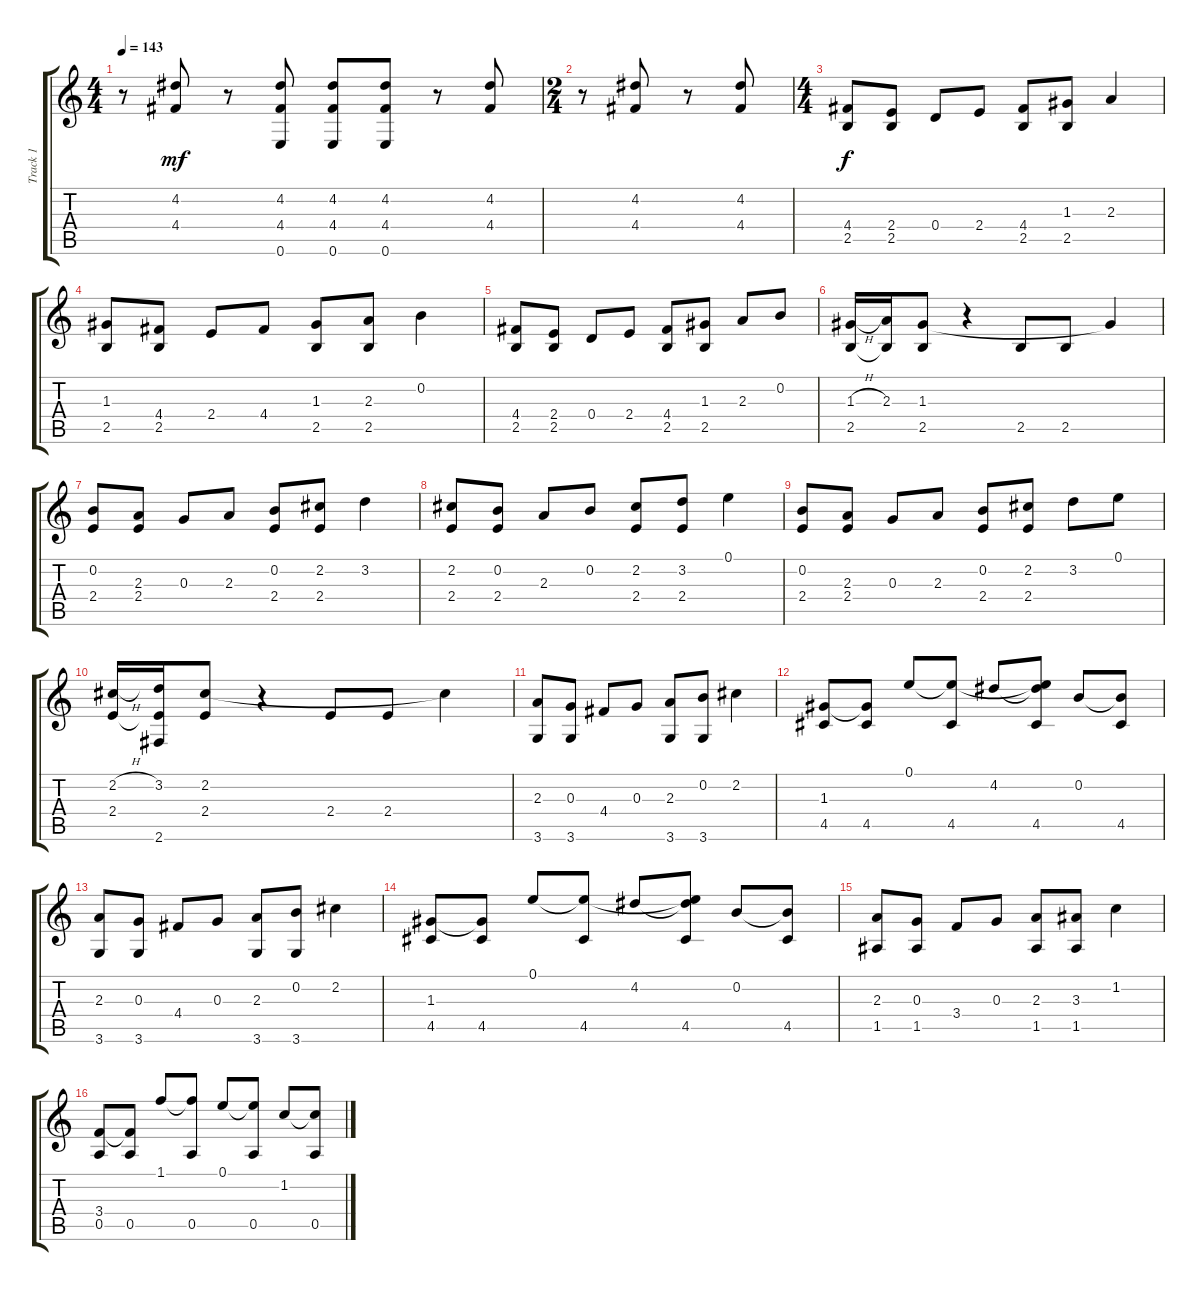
\track ("Track 1" "Track 1") {instrument acousticguitarsteel}
\staff {score tabs}
\tuning (E4 B3 G3 D3 A2 E2) {hide}
\ts (4 4)
\tempo 143
\clef g2
\ks c
r.8{dy mf} (4.2 4.4).8 r.8 (4.2 4.4 0.6).8 (4.2 4.4 0.6).8 (4.2 4.4 0.6).8 r.8 (4.2 4.4).8 |
\ts (2 4)
r.8 (4.2 4.4).8 r.8 (4.2 4.4).8 |
\ts (4 4)
(4.4 2.5).8{dy f} (2.4 2.5).8 0.4.8 2.4.8 (4.4 2.5).8 (1.3 2.5).8 2.3.4 |
(1.3 2.5).8 (4.4 2.5).8 2.4.8 4.4.8 (1.3 2.5).8 (2.3 2.5).8 0.2.4 |
(4.4 2.5).8 (2.4 2.5).8 0.4.8 2.4.8 (4.4 2.5).8 (1.3 2.5).8 2.3.8 0.2.8 |
(1.3{h} 2.5).16 (2.3 2.5{t}).16 (1.3 2.5).8 r.4 2.5.8 2.5.8 1.3{t}.4 |
(0.2 2.4).8 (2.3 2.4).8 0.3.8 2.3.8 (0.2 2.4).8 (2.2 2.4).8 3.2.4 |
(2.2 2.4).8 (0.2 2.4).8 2.3.8 0.2.8 (2.2 2.4).8 (3.2 2.4).8 0.1.4 |
(0.2 2.4).8 (2.3 2.4).8 0.3.8 2.3.8 (0.2 2.4).8 (2.2 2.4).8 3.2.8 0.1.8 |
(2.2{h} 2.4).16 (3.2 2.4{t} 2.6).16 (2.2 2.4).8 r.4 2.4.8 2.4.8 2.2{t}.4 |
(2.3 3.6).8 (0.3 3.6).8 4.4.8 0.3.8 (2.3 3.6).8 (0.2 3.6).8 2.2.4 |
(1.3 4.5).8 (1.3{t} 4.5).8 0.1.8 (0.1{t} 4.5).8 4.2.8 (0.1{t} 4.2{t} 4.5).8 0.2.8 (0.2{t} 4.5).8 |
(2.3 3.6).8 (0.3 3.6).8 4.4.8 0.3.8 (2.3 3.6).8 (0.2 3.6).8 2.2.4 |
(1.3 4.5).8 (1.3{t} 4.5).8 0.1.8 (0.1{t} 4.5).8 4.2.8 (0.1{t} 4.2{t} 4.5).8 0.2.8 (0.2{t} 4.5).8 |
(2.3 1.5).8 (0.3 1.5).8 3.4.8 0.3.8 (2.3 1.5).8 (3.3 1.5).8 1.2.4 |
(3.4 0.5).8 (3.4{t} 0.5).8 1.1.8 (1.1{t} 0.5).8 0.1.8 (0.1{t} 0.5).8 1.2.8 (1.2{t} 0.5).8
